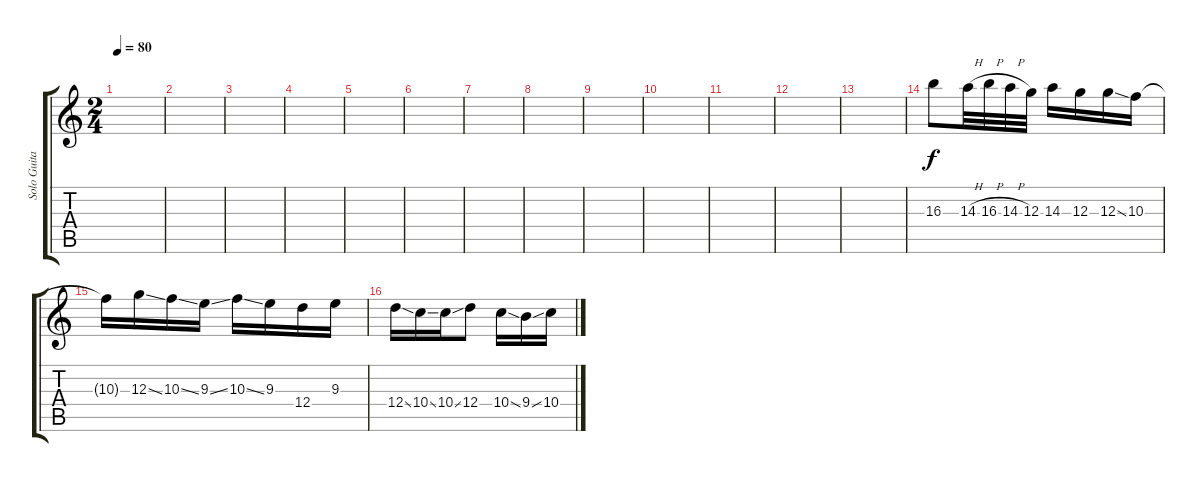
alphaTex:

\track ("Solo Guitar" "Solo Guita") {instrument electricguitarjazz}
\staff {score tabs}
\tuning (E4 B3 G3 D3 A2 E2) {hide}
\ts (2 4)
\tempo 80
\clef g2
\ks c
|
|
|
|
|
|
|
|
|
|
|
|
|
16.3.8 14.3{h}.32 16.3{h}.32 14.3{h}.32 12.3.32 14.3.16 12.3.16 12.3{ss}.16 10.3.16 |
10.3{t}.16 12.3{ss}.16 10.3{ss}.16 9.3{ss}.16 10.3{ss}.16 9.3.16 12.4.16 9.3.16 |
12.4{ss}.16 10.4{ss}.16 10.4{ss}.16 12.4.8 10.4{ss}.16 9.4{ss}.16 10.4{ss}.16
